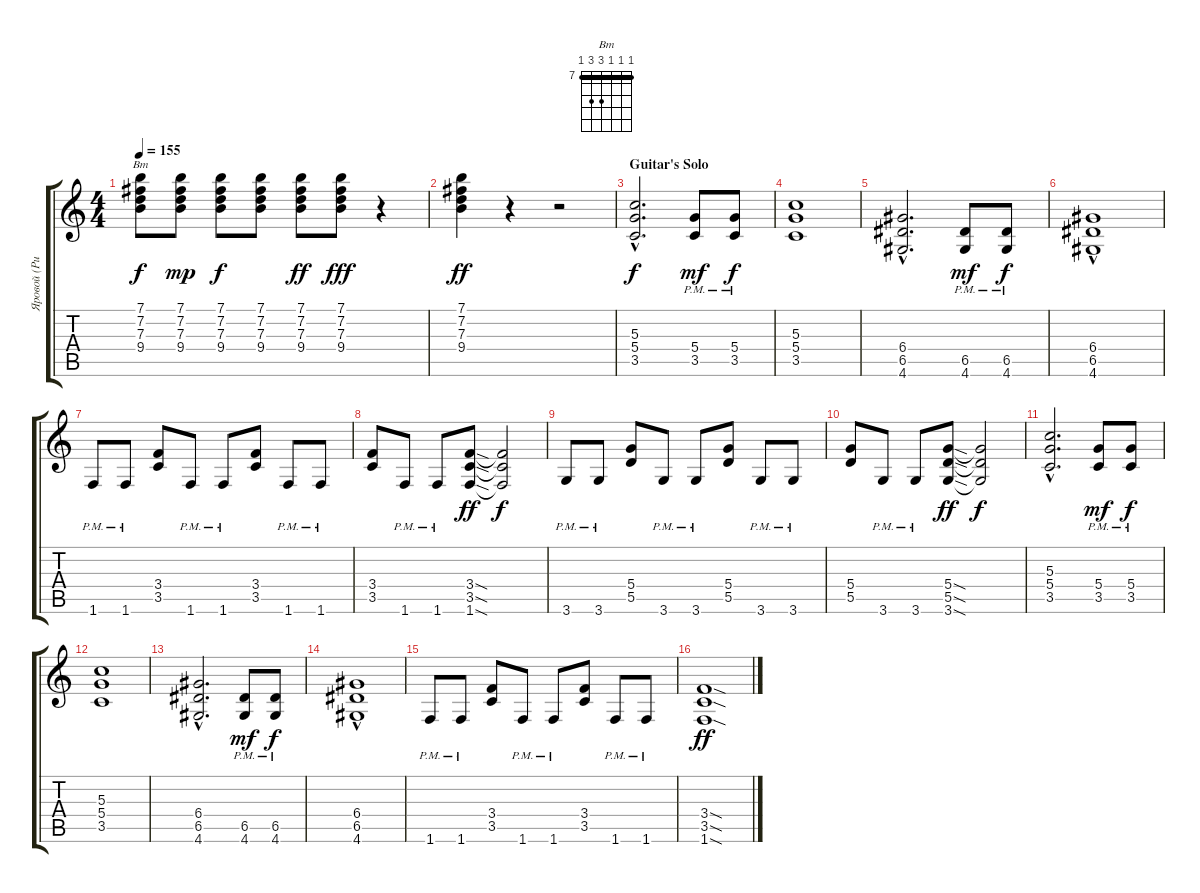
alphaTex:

\track ("Яровой (Ритм)" "Яровой (Ри") {instrument electricguitarclean}
\staff {score tabs}
\tuning (E4 B3 G3 D3 A2 E2) {hide}
\chord ("Bm" 7 7 7 9 9 7) {firstfret 7 barre 7}
\ts (4 4)
\tempo 155
\clef g2
\ks c
(7.1 7.2 7.3 9.4).8{ch "Bm" dy f} (7.1 7.2 7.3 9.4).8{dy mp} (7.1 7.2 7.3 9.4).8{dy f} (7.1 7.2 7.3 9.4).8 (7.1 7.2 7.3 9.4).8{dy ff} (7.1 7.2 7.3 9.4).8{dy fff} r.4 |
(7.1 7.2 7.3 9.4).4{dy ff} r.4 r.2 |
\section ("" "Guitar's Solo")
(5.3{hac} 5.4{hac} 3.5{hac}).2{d dy f volume 16 instrument distortionguitar} (5.4{pm} 3.5{pm}).8{dy mf} (5.4{pm} 3.5{pm}).8{dy f} |
(5.3 5.4 3.5).1 |
(6.4{hac} 6.5{hac} 4.6{hac}).2{d} (6.5{pm} 4.6{pm}).8{dy mf} (6.5{pm} 4.6{pm}).8{dy f} |
(6.4{hac} 6.5 4.6).1 |
1.6{pm}.8 1.6{pm}.8 (3.4 3.5).8 1.6{pm}.8 1.6{pm}.8 (3.4 3.5).8 1.6{pm}.8 1.6{pm}.8 |
(3.4 3.5).8 1.6{pm}.8 1.6{pm}.8 (3.4{sod} 3.5{sod} 1.6{sod}).8{dy ff} (3.4{t} 3.5{t} 1.6{t}).2{dy f} |
3.6{pm}.8 3.6{pm}.8 (5.4 5.5).8 3.6{pm}.8 3.6{pm}.8 (5.4 5.5).8 3.6{pm}.8 3.6{pm}.8 |
(5.4 5.5).8 3.6{pm}.8 3.6{pm}.8 (5.4{sod} 5.5{sod} 3.6{sod}).8{dy ff} (5.4{t} 5.5{t} 3.6{t}).2{dy f} |
(5.3{hac} 5.4{hac} 3.5{hac}).2{d} (5.4{pm} 3.5{pm}).8{dy mf} (5.4{pm} 3.5{pm}).8{dy f} |
(5.3 5.4 3.5).1 |
(6.4{hac} 6.5{hac} 4.6{hac}).2{d} (6.5{pm} 4.6{pm}).8{dy mf} (6.5{pm} 4.6{pm}).8{dy f} |
(6.4{hac} 6.5 4.6).1 |
1.6{pm}.8 1.6{pm}.8 (3.4 3.5).8 1.6{pm}.8 1.6{pm}.8 (3.4 3.5).8 1.6{pm}.8 1.6{pm}.8 |
(3.4{sod} 3.5{sod} 1.6{sod}).1{dy ff}
